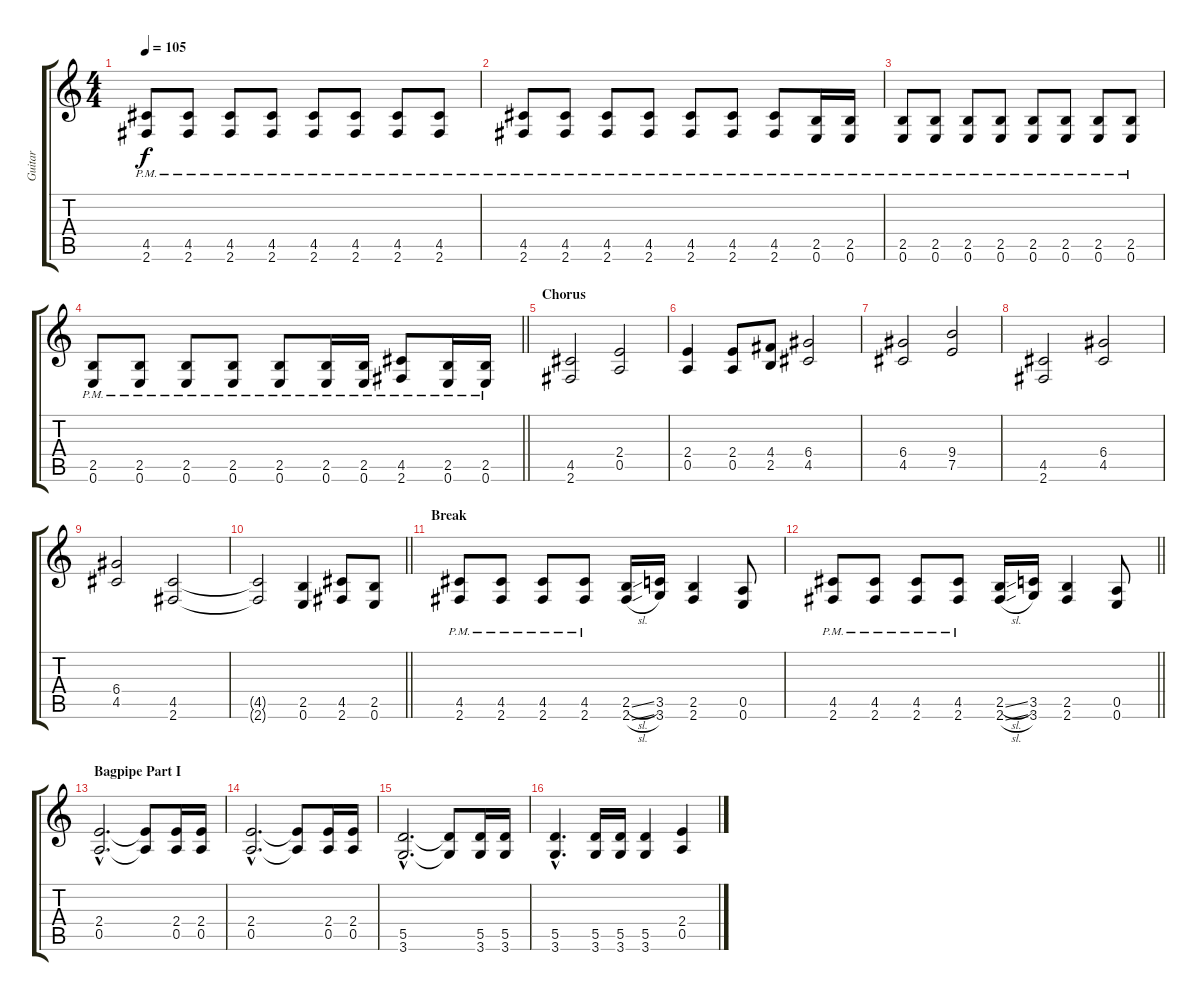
\track ("Guitar" "Guitar") {instrument distortionguitar}
\staff {score tabs}
\tuning (E4 B3 G3 D3 A2 E2) {hide}
\ts (4 4)
\tempo 105
\clef g2
\ks c
(4.5{pm} 2.6{pm}).8{dy f} (4.5{pm} 2.6{pm}).8 (4.5{pm} 2.6{pm}).8 (4.5{pm} 2.6{pm}).8 (4.5{pm} 2.6{pm}).8 (4.5{pm} 2.6{pm}).8 (4.5{pm} 2.6{pm}).8 (4.5{pm} 2.6{pm}).8 |
(4.5{pm} 2.6{pm}).8 (4.5{pm} 2.6{pm}).8 (4.5{pm} 2.6{pm}).8 (4.5{pm} 2.6{pm}).8 (4.5{pm} 2.6{pm}).8 (4.5{pm} 2.6{pm}).8 (4.5{pm} 2.6{pm}).8 (2.5{pm} 0.6{pm}).16 (2.5 0.6{pm}).16 |
(2.5{pm} 0.6{pm}).8 (2.5{pm} 0.6{pm}).8 (2.5{pm} 0.6{pm}).8 (2.5{pm} 0.6{pm}).8 (2.5{pm} 0.6{pm}).8 (2.5{pm} 0.6{pm}).8 (2.5{pm} 0.6{pm}).8 (2.5{pm} 0.6{pm}).8 |
\barLineRight lightlight
(2.5{pm} 0.6{pm}).8 (2.5{pm} 0.6{pm}).8 (2.5{pm} 0.6{pm}).8 (2.5{pm} 0.6{pm}).8 (2.5{pm} 0.6{pm}).8 (2.5 0.6{pm}).16 (2.5{pm} 0.6{pm}).16 (4.5{pm} 2.6{pm}).8 (2.5{pm} 0.6{pm}).16 (2.5{pm} 0.6{pm}).16 |
\section ("" "Chorus")
(4.5 2.6).2 (2.4 0.5).2 |
(2.4 0.5).4 (2.4 0.5).8 (4.4 2.5).8 (6.4 4.5).2 |
(6.4 4.5).2 (9.4 7.5).2 |
(4.5 2.6).2 (6.4 4.5).2 |
(6.4 4.5).2 (4.5 2.6).2 |
\barLineRight lightlight
(4.5{t} 2.6{t}).2 (2.5 0.6).4 (4.5 2.6).8 (2.5 0.6).8 |
\section ("" "Break")
(4.5{pm} 2.6{pm}).8 (4.5{pm} 2.6{pm}).8 (4.5{pm} 2.6{pm}).8 (4.5{pm} 2.6{pm}).8 (2.5{sl} 2.6{sl}).16 (3.5 3.6).16 (2.5 2.6).4 (0.5 0.6).8 |
\barLineRight lightlight
(4.5{pm} 2.6{pm}).8 (4.5{pm} 2.6{pm}).8 (4.5{pm} 2.6{pm}).8 (4.5{pm} 2.6{pm}).8 (2.5{sl} 2.6{sl}).16 (3.5 3.6).16 (2.5 2.6).4 (0.5 0.6).8 |
\section ("" "Bagpipe Part I")
(2.4{hac} 0.5{hac}).2{d} (2.4{t} 0.5{t}).8 (2.4 0.5).16 (2.4 0.5).16 |
(2.4{hac} 0.5{hac}).2{d} (2.4{t} 0.5{t}).8 (2.4 0.5).16 (2.4 0.5).16 |
(5.5{hac} 3.6{hac}).2{d} (5.5{t} 3.6{t}).8 (5.5 3.6).16 (5.5 3.6).16 |
(5.5{hac} 3.6{hac}).4{d} (5.5 3.6).16 (5.5 3.6).16 (5.5 3.6).4 (2.4 0.5).4
